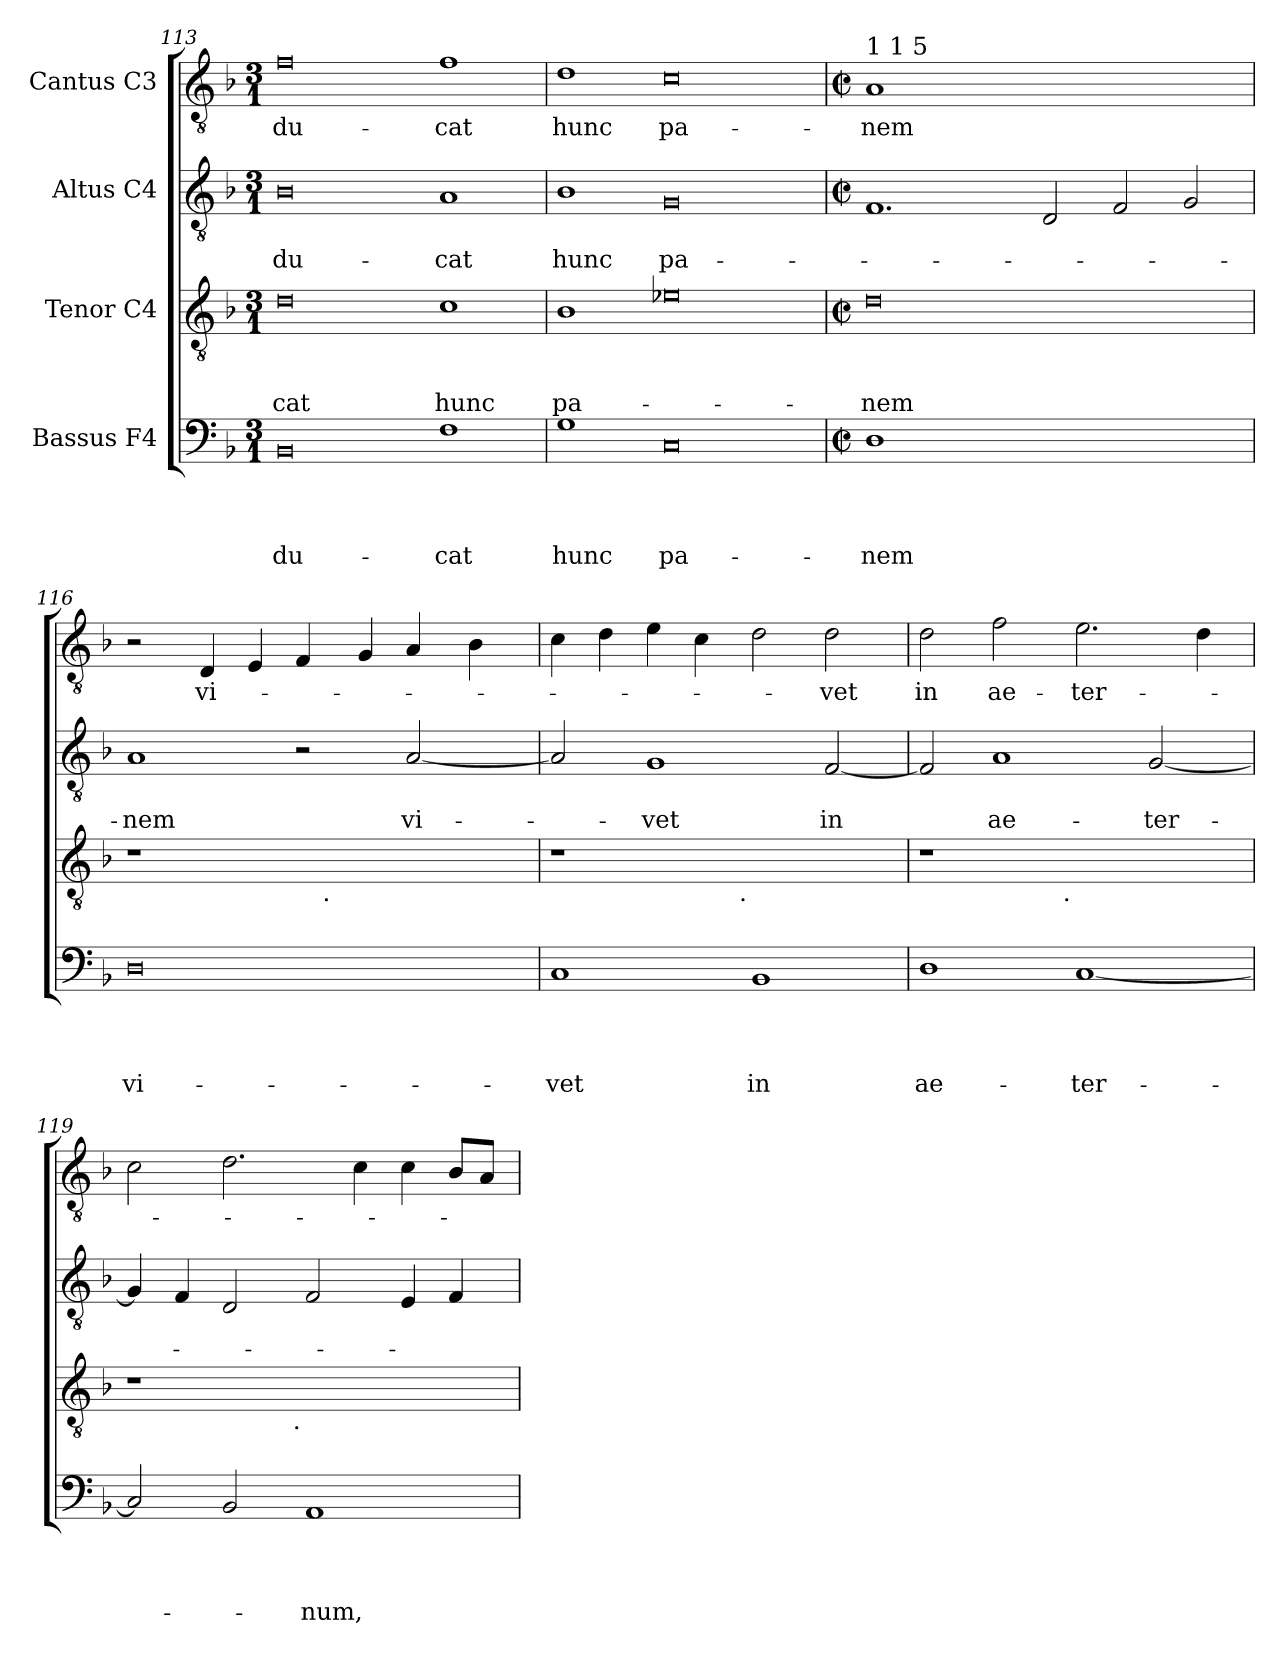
**kern	**text	**text	**text	**text	**kern	**text	**text	**text	**kern	**text	**text	**kern	**text
*part4	*part4	*part4	*part4	*part4	*part3	*part3	*part3	*part3	*part2	*part2	*part2	*part1	*part1
*staff4	*staff4	*staff4	*staff4	*staff4	*staff3	*staff3	*staff3	*staff3	*staff2	*staff2	*staff2	*staff1	*staff1
*I"Bassus F4	*	*	*	*	*I"Tenor C4	*	*	*	*I"Altus C4	*	*	*I"Cantus C3	*
*clefF4	*	*	*	*	*clefGv2	*	*	*	*clefGv2	*	*	*clefGv2	*
*k[b-]	*	*	*	*	*k[b-]	*	*	*	*k[b-]	*	*	*k[b-]	*
*F:	*	*	*	*	*F:	*	*	*	*F:	*	*	*F:	*
*M3/1	*	*	*	*	*M3/1	*	*	*	*M3/1	*	*	*M3/1	*
=113	=113	=113	=113	=113	=113	=113	=113	=113	=113	=113	=113	=113	=113
!	!	!	!	!LO:LY:b	!	!	!	!LO:LY:b	!	!	!LO:LY:b	!	!LO:LY:b
0BB-	.	.	.	-du-	0d	.	.	-cat	0B-	.	-du-	0f	-du-
!	!	!	!	!LO:LY:b	!	!	!	!LO:LY:b	!	!	!LO:LY:b	!	!LO:LY:b
1F	.	.	.	-cat	1c	.	.	hunc	1A	.	-cat	1f	-cat
=114	=114	=114	=114	=114	=114	=114	=114	=114	=114	=114	=114	=114	=114
!	!	!	!	!LO:LY:b	!	!	!	!LO:LY:b	!	!	!LO:LY:b	!	!LO:LY:b
1G	.	.	.	hunc	1B-	.	.	pa-	1B-	.	hunc	1d	hunc
!	!	!	!	!LO:LY:b	!	!	!	!	!	!	!LO:LY:b	!	!LO:LY:b
0C	.	.	.	pa-	0e-X	.	.	.	0G	.	pa-	0c	pa-
!!LO:LB:g=z
=115	=115	=115	=115	=115	=115	=115	=115	=115	=115	=115	=115	=115	=115
*M2/2	*	*	*	*	*M2/2	*	*	*	*M2/2	*	*	*M2/2	*
*met(c|)	*	*	*	*	*met(c|)	*	*	*	*met(c|)	*	*	*met(c|)	*
!	!	!	!	!	!	!	!	!	!	!	!	!LO:TX:a:t=1 1 5	!
!	!	!	!	!LO:LY:b	!	!	!	!LO:LY:b	!	!	!	!	!LO:LY:b
1D	.	.	.	-nem	0d	.	.	-nem	1.F	.	.	1A	-nem
0ryy	.	.	.	.	.	.	.	.	.	.	.	0ryy	.
.	.	.	.	.	.	.	.	.	2D/	.	.	.	.
.	.	.	.	.	1ryy	.	.	.	2F/	.	.	.	.
.	.	.	.	.	.	.	.	.	2G/	.	.	.	.
=116	=116	=116	=116	=116	=116	=116	=116	=116	=116	=116	=116	=116	=116
!	!	!	!	!LO:LY:b	!	!	!	!	!	!	!LO:LY:b	!	!
0D	.	.	.	vi-	1r	.	.	.	1A	.	-nem	2r	.
!	!	!	!	!	!	!	!	!	!	!	!	!	!LO:LY:b
.	.	.	.	.	.	.	.	.	.	.	.	4D/	vi-
.	.	.	.	.	.	.	.	.	.	.	.	4E/	.
.	.	.	.	.	16.ryy	.	.	.	2r	.	.	4F/	.
!	!	!	!	!	!LO:TX:b:t=.	!	!	!	!	!	!	!	!
.	.	.	.	.	2ryy	.	.	.	.	.	.	.	.
.	.	.	.	.	.	.	.	.	.	.	.	4G/	.
!	!	!	!	!	!	!	!	!	!	!	!LO:LY:b	!	!
.	.	.	.	.	.	.	.	.	[<2A/	.	vi-	4A/	.
.	.	.	.	.	4ryy	.	.	.	.	.	.	.	.
.	.	.	.	.	.	.	.	.	.	.	.	4B-\	.
.	.	.	.	.	8ryy	.	.	.	.	.	.	.	.
.	.	.	.	.	32ryy	.	.	.	.	.	.	.	.
=117	=117	=117	=117	=117	=117	=117	=117	=117	=117	=117	=117	=117	=117
!	!	!	!	!LO:LY:b	!	!	!	!	!	!	!	!	!
*	*	*	*	*	*^	*	*	*	*	*	*	*	*
1C	.	.	.	-vet	1r	2ryy	.	.	.	2A/]	.	.	4c\	.
.	.	.	.	.	.	.	.	.	.	.	.	.	4d\	.
!	!	!	!	!	!	!	!	!	!	!	!	!LO:LY:b	!	!
.	.	.	.	.	.	4...ryy	.	.	.	1G	.	-vet	4e\	.
.	.	.	.	.	.	.	.	.	.	.	.	.	4c\	.
!	!	!	!	!	!	!LO:TX:b:t=.	!	!	!	!	!	!	!	!
.	.	.	.	.	.	1ryy	.	.	.	.	.	.	.	.
!	!	!	!	!LO:LY:b	!	!	!	!	!	!	!	!	!	!
1BB-	.	.	.	in	1ryy	.	.	.	.	.	.	.	2d\	.
!	!	!	!	!	!	!	!	!	!	!	!	!LO:LY:b	!	!LO:LY:b
.	.	.	.	.	.	.	.	.	.	[<2F/	.	in	2d\	-vet
.	.	.	.	.	.	32ryy	.	.	.	.	.	.	.	.
=118	=118	=118	=118	=118	=118	=118	=118	=118	=118	=118	=118	=118	=118	=118
!	!	!	!	!LO:LY:b	!	!	!	!	!	!	!	!	!	!LO:LY:b
1D	.	.	.	ae-	1r	2ryy	.	.	.	2F/]	.	.	2d\	in
!	!	!	!	!	!	!	!	!	!	!	!	!LO:LY:b	!	!LO:LY:b
.	.	.	.	.	.	4...ryy	.	.	.	1A	.	ae-	2f\	ae-
!	!	!	!	!	!	!LO:TX:b:t=.	!	!	!	!	!	!	!	!
.	.	.	.	.	.	1ryy	.	.	.	.	.	.	.	.
!	!	!	!	!LO:LY:b	!	!	!	!	!	!	!	!	!	!LO:LY:b
[<1C	.	.	.	-ter-	1ryy	.	.	.	.	.	.	.	2.e\	-ter-
!	!	!	!	!	!	!	!	!	!	!	!	!LO:LY:b	!	!
.	.	.	.	.	.	.	.	.	.	[<2G/	.	-ter-	.	.
.	.	.	.	.	.	.	.	.	.	.	.	.	4d\	.
.	.	.	.	.	.	32ryy	.	.	.	.	.	.	.	.
=119	=119	=119	=119	=119	=119	=119	=119	=119	=119	=119	=119	=119	=119	=119
2C/]	.	.	.	.	1r	2ryy	.	.	.	4G/]	.	.	2c\	.
.	.	.	.	.	.	.	.	.	.	4F/	.	.	.	.
2BB-/	.	.	.	.	.	4...ryy	.	.	.	2D/	.	.	2.d\	.
!	!	!	!	!	!	!LO:TX:b:t=.	!	!	!	!	!	!	!	!
.	.	.	.	.	.	1ryy	.	.	.	.	.	.	.	.
!	!	!	!	!LO:LY:b	!	!	!	!	!	!	!	!	!	!
1AA	.	.	.	-num,	1ryy	.	.	.	.	2F/	.	.	.	.
.	.	.	.	.	.	.	.	.	.	.	.	.	4c\	.
.	.	.	.	.	.	.	.	.	.	4E/	.	.	4c\	.
.	.	.	.	.	.	.	.	.	.	4F/	.	.	8B-/L	.
.	.	.	.	.	.	.	.	.	.	.	.	.	8A/J	.
.	.	.	.	.	.	32ryy	.	.	.	.	.	.	.	.
*	*	*	*	*	*v	*v	*	*	*	*	*	*	*	*
=	=	=	=	=	=	=	=	=	=	=	=	=	=
*-	*-	*-	*-	*-	*-	*-	*-	*-	*-	*-	*-	*-	*-
